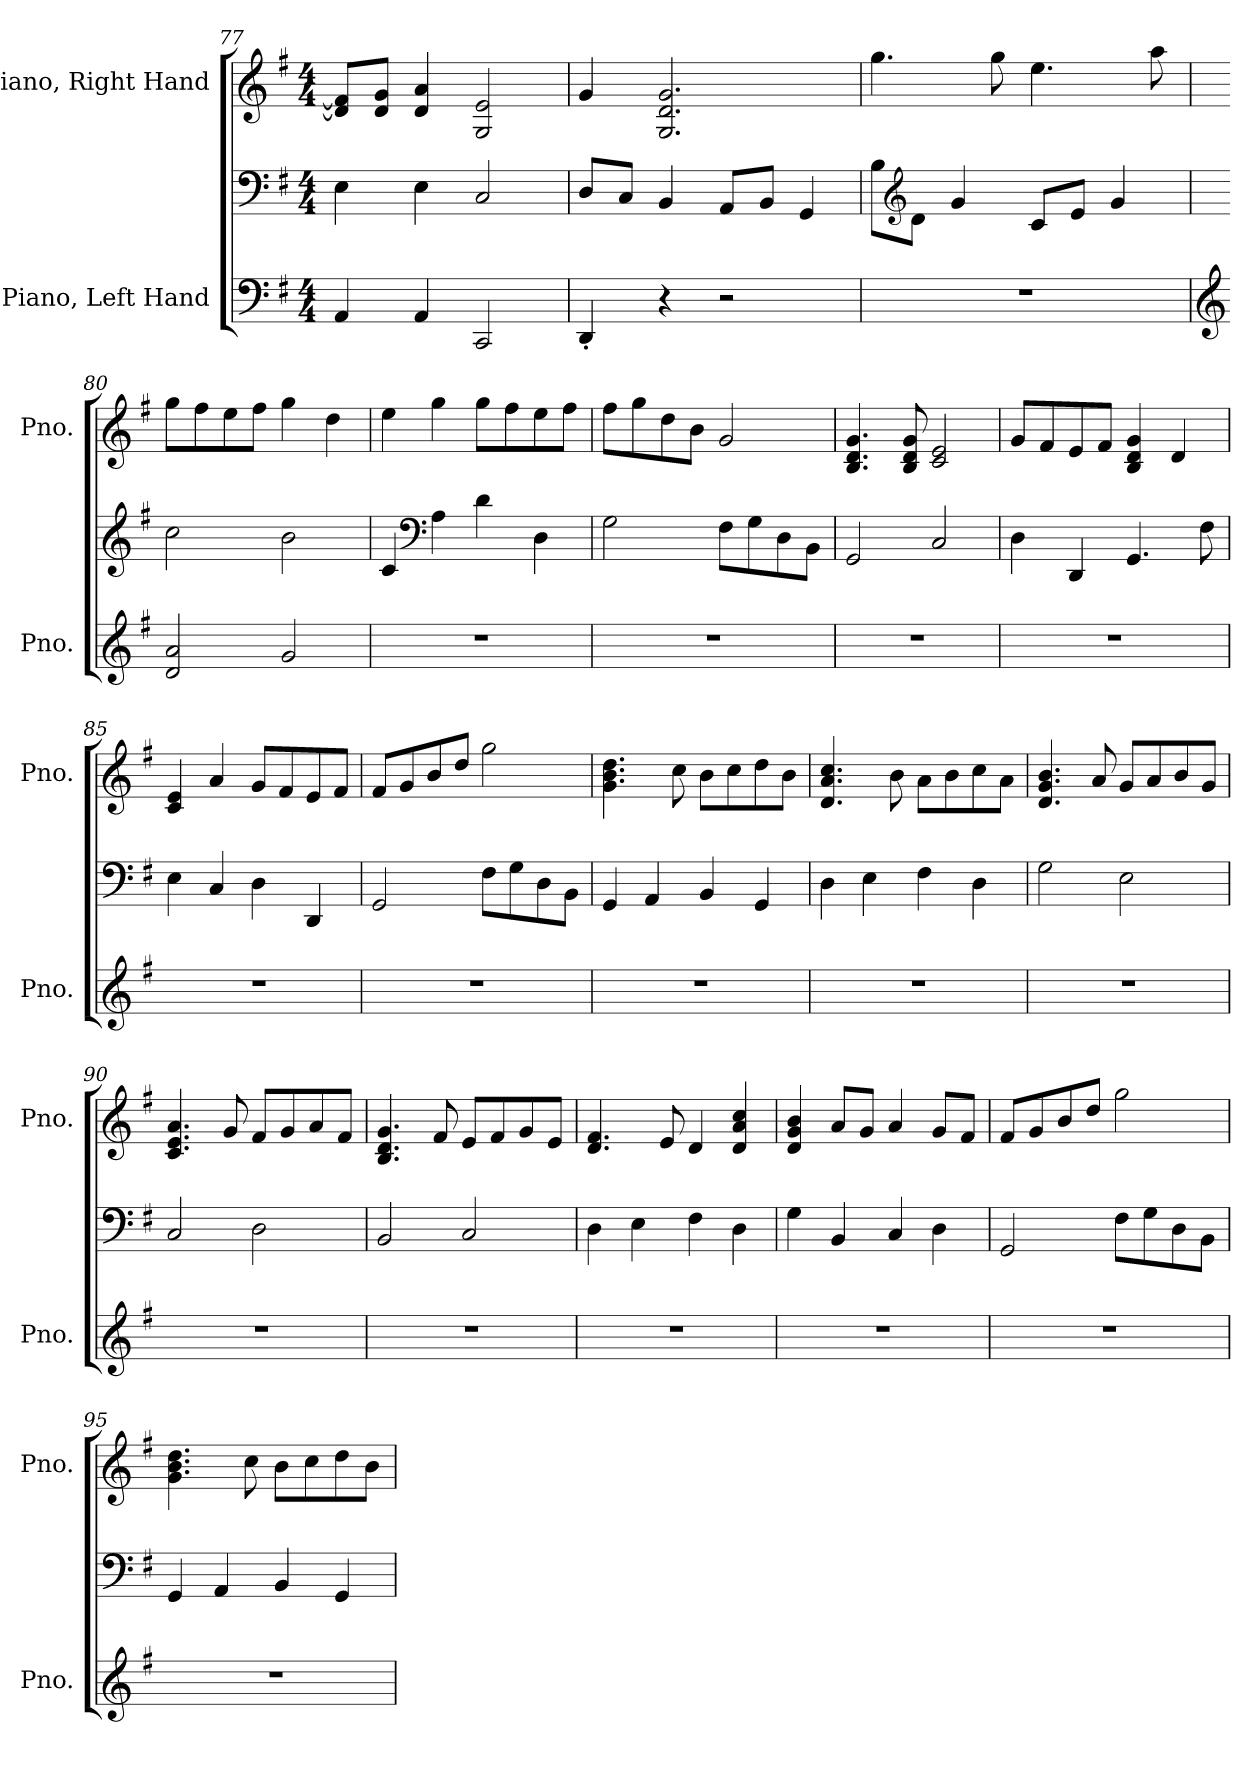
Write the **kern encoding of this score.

**kern	**kern	**kern
*part2	*part2	*part1
*staff3	*staff2	*staff1
*I"Piano, Left Hand	*	*I"Piano, Right Hand
*I'Pno.	*	*I'Pno.
*clefF4	*clefF4	*clefG2
*k[f#]	*k[f#]	*k[f#]
*M4/4	*M4/4	*M4/4
=77	=77	=77
4AA/	4E\	8d/] 8f#/]L
.	.	8d/ 8g/J
4AA/	4E\	4d/ 4a/
2CC/	2C/	2G/ 2e/
=78	=78	=78
4DD'/	8D/L	4g/
.	8C/J	.
4r	4BB/	2.G/ 2.d/ 2.g/
2r	8AA/L	.
.	8BB/J	.
.	4GG/	.
!!LO:LB:g=z
=79	=79	=79
1r	8B\L	4.gg\
*	*clefG2	*
.	8d\J	.
.	4g/	.
.	.	8gg\
.	8c/L	4.ee\
.	8e/J	.
.	4g/	.
.	.	8aa\
=80	=80	=80
*clefG2	*	*
2d/ 2a/	2cc\	8gg\L
.	.	8ff#\
.	.	8ee\
.	.	8ff#\J
2g/	2b\	4gg\
.	.	4dd\
=81	=81	=81
1r	4c/	4ee\
*	*clefF4	*
.	4A\	4gg\
.	4d\	8gg\L
.	.	8ff#\
.	4D\	8ee\
.	.	8ff#\J
=82	=82	=82
1r	2G\	8ff#\L
.	.	8gg\
.	.	8dd\
.	.	8b\J
.	8F#\L	2g/
.	8G\	.
.	8D\	.
.	8BB\J	.
=83	=83	=83
1r	2GG/	4.B/ 4.d/ 4.g/
.	.	8B/ 8d/ 8g/
.	2C/	2c/ 2e/
!!LO:PB:g=z
=84	=84	=84
1r	4D\	8g/L
.	.	8f#/
.	4DD/	8e/
.	.	8f#/J
.	4.GG/	4B/ 4d/ 4g/
.	.	4d/
.	8F#\	.
=85	=85	=85
1r	4E\	4c/ 4e/
.	4C/	4a/
.	4D\	8g/L
.	.	8f#/
.	4DD/	8e/
.	.	8f#/J
=86	=86	=86
1r	2GG/	8f#/L
.	.	8g/
.	.	8b/
.	.	8dd/J
.	8F#\L	2gg\
.	8G\	.
.	8D\	.
.	8BB\J	.
=87	=87	=87
1r	4GG/	4.g\ 4.b\ 4.dd\
.	4AA/	.
.	.	8cc\
.	4BB/	8b\L
.	.	8cc\
.	4GG/	8dd\
.	.	8b\J
=88	=88	=88
1r	4D\	4.d/ 4.a/ 4.cc/
.	4E\	.
.	.	8b\
.	4F#\	8a\L
.	.	8b\
.	4D\	8cc\
.	.	8a\J
!!LO:LB:g=z
=89	=89	=89
1r	2G\	4.d/ 4.g/ 4.b/
.	.	8a/
.	2E\	8g/L
.	.	8a/
.	.	8b/
.	.	8g/J
=90	=90	=90
1r	2C/	4.c/ 4.e/ 4.a/
.	.	8g/
.	2D\	8f#/L
.	.	8g/
.	.	8a/
.	.	8f#/J
=91	=91	=91
1r	2BB/	4.B/ 4.d/ 4.g/
.	.	8f#/
.	2C/	8e/L
.	.	8f#/
.	.	8g/
.	.	8e/J
=92	=92	=92
1r	4D\	4.d/ 4.f#/
.	4E\	.
.	.	8e/
.	4F#\	4d/
.	4D\	4d/ 4a/ 4cc/
=93	=93	=93
1r	4G\	4d/ 4g/ 4b/
.	4BB/	8a/L
.	.	8g/J
.	4C/	4a/
.	4D\	8g/L
.	.	8f#/J
!!LO:LB:g=z
=94	=94	=94
1r	2GG/	8f#/L
.	.	8g/
.	.	8b/
.	.	8dd/J
.	8F#\L	2gg\
.	8G\	.
.	8D\	.
.	8BB\J	.
=95	=95	=95
1r	4GG/	4.g\ 4.b\ 4.dd\
.	4AA/	.
.	.	8cc\
.	4BB/	8b\L
.	.	8cc\
.	4GG/	8dd\
.	.	8b\J
=	=	=
*-	*-	*-
